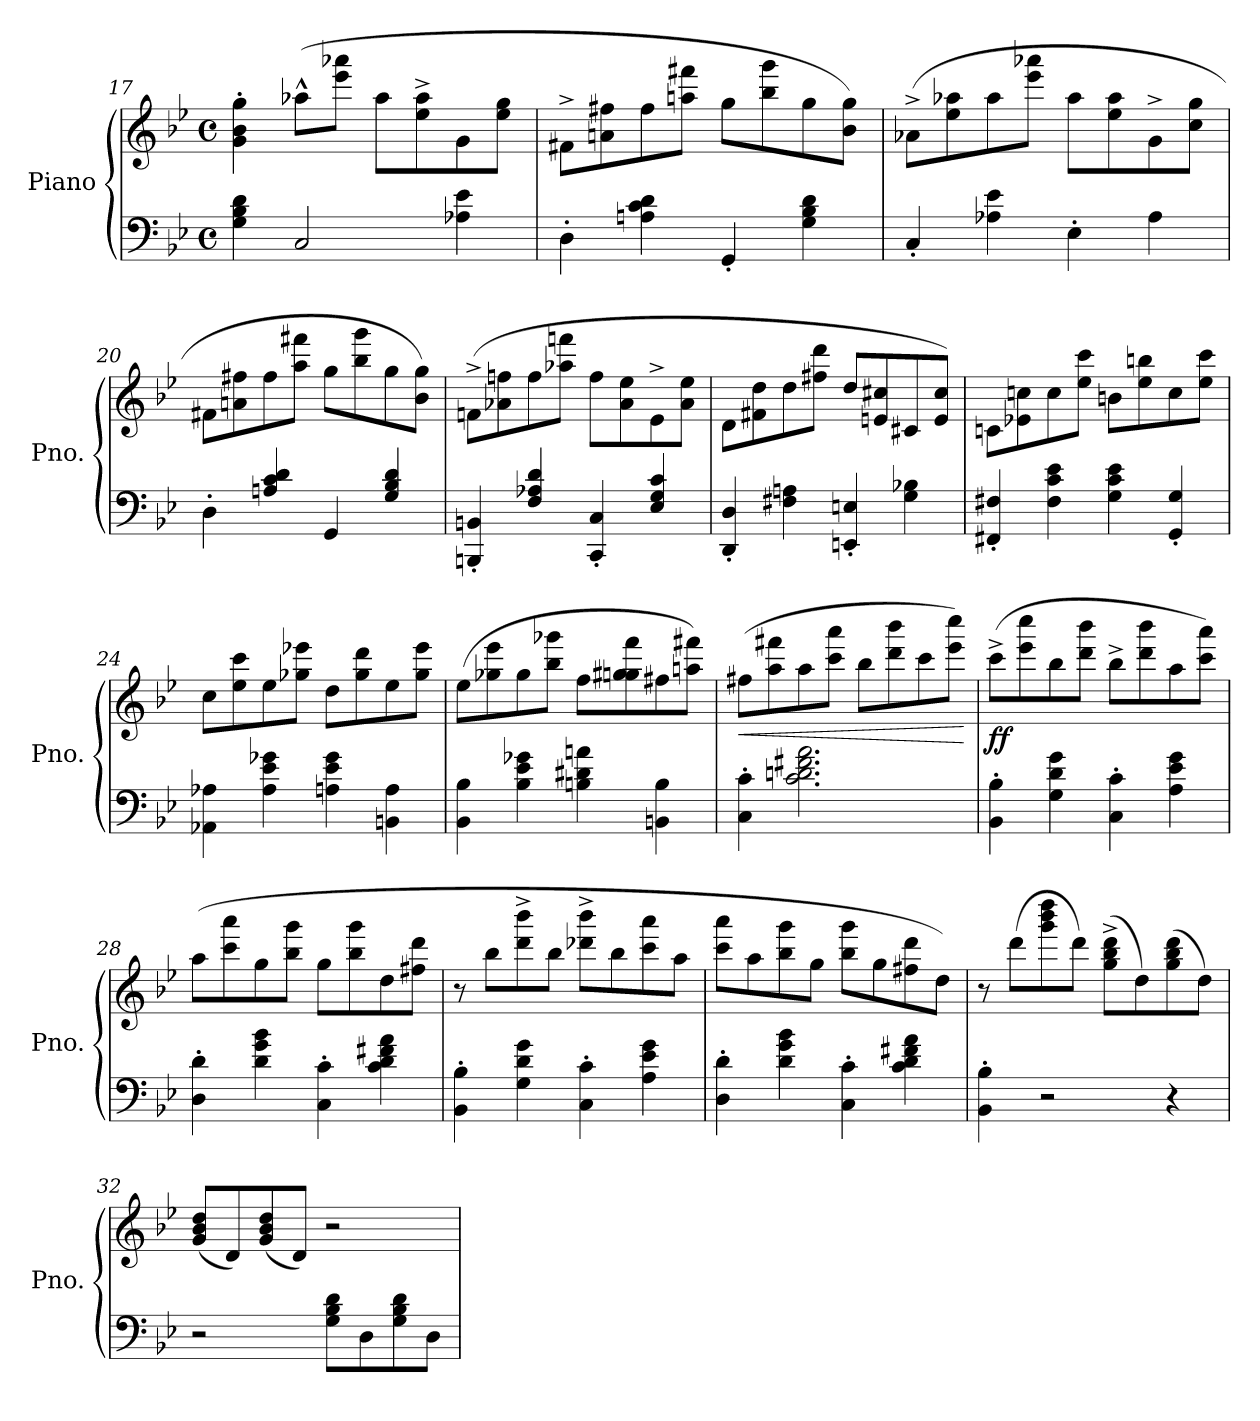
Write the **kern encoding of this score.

**kern	**kern	**dynam
*part1	*part1	*part1
*staff2	*staff1	*staff1/2
*I"Piano	*	*
*I'Pno.	*	*
!!LO:LB:g=z
*clefF4	*clefG2	*
*k[b-e-]	*k[b-e-]	*
*M4/4	*M4/4	*
*met(c)	*met(c)	*
*MM150	*MM150	*
=17	=17	=17
4G\ 4B-\ 4d\	4g\' 4b-\' 4gg\'	.
*	*MM250	*
2C/	(8aa-X^^\L	.
.	8eee-\ 8aaa-X\J	.
.	8aa-\L	.
.	8ee-\^ 8aa-\^	.
4A-X\ 4e-\	8g\	.
.	8ee-\ 8gg\J	.
=18	=18	=18
4D'\	8f#X^\L	.
.	8an\ 8ff#X\	.
4An\ 4c\ 4d\	8ff#\	.
.	8aan\ 8fff#X\J	.
4GG'/	8gg\L	.
.	8bb-\ 8ggg\	.
4G\ 4B-\ 4d\	8gg\	.
.	8b-\ 8gg\J)	.
=19	=19	=19
4C'/	(8a-X^\L	.
.	8ee-\ 8aa-X\	.
4A-X\ 4e-\	8aa-\	.
.	8eee-\ 8aaa-X\J	.
4E-'\	8aa-\L	.
.	8ee-\ 8aa-\	.
4A-\	8g^\	.
.	8cc\ 8gg\J	.
=20	=20	=20
4D'\	8f#X\L	.
.	8an\ 8ff#X\	.
4An/ 4c/ 4d/	8ff#\	.
.	8aa\ 8fff#X\J	.
4GG/	8gg\L	.
.	8bb-\ 8ggg\	.
4G/ 4B-/ 4d/	8gg\	.
.	8b-\ 8gg\J)	.
!!LO:LB:g=z
=21	=21	=21
4BBBn/' 4BBn/'	(8fn^\L	.
.	8a-X\ 8ffn\	.
4F/ 4A-X/ 4d/	8ff\	.
.	8aa-X\ 8fffn\J	.
4CC/' 4C/'	8ff\L	.
.	8a-\ 8ee-\	.
4E-/ 4G/ 4c/	8e-^\	.
.	8a-\ 8ee-\J	.
=22	=22	=22
4DD/' 4D/'	8d\L	.
.	8f#X\ 8dd\	.
4F#X\ 4An\	8dd\	.
.	8ff#X\ 8ddd\J	.
4EEn/' 4En/'	8dd/L	.
.	8en/ 8cc#X/	.
4G\ 4B-X\	8c#X/	.
.	8e/ 8cc#/J)	.
=23	=23	=23
4FF#X/' 4F#X/'	8cn\L	.
.	8e-X\ 8ccn\	.
4F#\ 4c\ 4e-\	8cc\	.
.	8ee-\ 8ccc\J	.
4G\ 4c\ 4e-\	8bn\L	.
.	8ee-\ 8bbn\	.
4GG/' 4G/'	8cc\	.
.	8ee-\ 8ccc\J	.
=24	=24	=24
4AA-X\ 4A-X\	8cc\L	.
.	8ee-\ 8ccc\	.
4A-\ 4e-\ 4g-X\	8ee-\	.
.	8gg-X\ 8eee-X\J	.
4An\ 4e-\ 4g-\	8dd\L	.
.	8gg-\ 8ddd\	.
4BBn\ 4A\	8ee-\	.
.	8gg-\ 8eee-\J	.
!!LO:PB:g=z
=25	=25	=25
4BB-\ 4B-\	(8ee-\L	.
.	8gg-X\ 8eee-\	.
4B-\ 4e-\ 4g-X\	8gg-\	.
.	8bb-\ 8ggg-X\J	.
4Bn\ 4d#X\ 4an\	8ff\L	.
.	8ggn\ 8gg#X\ 8fff\	.
4BBn\ 4B\	8ff#X\	.
.	8aan\ 8fff#X\J)	.
=26	=26	=26
!	!	!LO:HP:b
4C\' 4c\'	(8ff#X\L	<
.	8aa\ 8fff#X\	.
2.c\ 2.dn\ 2.f#X\ 2.a\	8aa\	.
.	8ccc\ 8aaa\J	.
.	8bb-\L	.
.	8ddd\ 8bbb-\	.
.	8ccc\	.
.	8eee-\ 8cccc\J)	.
.	.	[
=27	=27	=27
!	!	!LO:DY:b
4BB-\' 4B-\'	(8ccc^\L	ff
.	8eee-\ 8cccc\	.
4G\ 4d\ 4g\	8bb-\	.
.	8ddd\ 8bbb-\J	.
4C\' 4c\'	8bb-^\L	.
.	8ddd\ 8bbb-\	.
4A\ 4e-\ 4g\	8aa\	.
.	8ccc\ 8aaa\J)	.
!!LO:LB:g=z
=28	=28	=28
4D\' 4d\'	(8aa\L	.
.	8ccc\ 8aaa\	.
4d\ 4g\ 4b-\	8gg\	.
.	8bb-\ 8ggg\J	.
4C\' 4c\'	8gg\L	.
.	8bb-\ 8ggg\	.
4c\ 4d\ 4f#X\ 4a\	8dd\	.
.	8ff#X\ 8ddd\J	.
=29	=29	=29
4BB-\' 4B-\'	8r	.
.	8bb-\L	.
4G\ 4d\ 4g\	8ddd\^ 8bbb-\^	.
.	8bb-\J	.
4C\' 4c\'	8ddd-X\^ 8bbb-\^L	.
.	8bb-\	.
4A\ 4e-\ 4g\	8ccc\ 8aaa\	.
.	8aa\J	.
=30	=30	=30
4D\' 4d\'	8ccc\ 8aaa\L	.
.	8aa\	.
4d\ 4g\ 4b-\	8bb-\ 8ggg\	.
.	8gg\J	.
4C\' 4c\'	8bb-\ 8ggg\L	.
.	8gg\	.
4c\ 4d\ 4f#X\ 4a\	8ff#X\ 8ddd\	.
.	8dd\J)	.
=31	=31	=31
4BB-\' 4B-\'	8r	.
.	(8ddd\L	.
2r	8ggg\ 8bbb-\ 8dddd\	.
.	8ddd\J)	.
.	(8gg\^ 8bb-\^ 8ddd\^L	.
.	8dd\)	.
4r	(8gg\ 8bb-\ 8ddd\	.
.	8dd\J)	.
!!LO:LB:g=z
=32	=32	=32
2r	(8g/ 8b-/ 8dd/L	.
.	8d/)	.
.	(8g/ 8b-/ 8dd/	.
.	8d/J)	.
8G\ 8B-\ 8d\L	2r	.
8D\	.	.
8G\ 8B-\ 8d\	.	.
8D\J	.	.
=	=	=
*-	*-	*-
